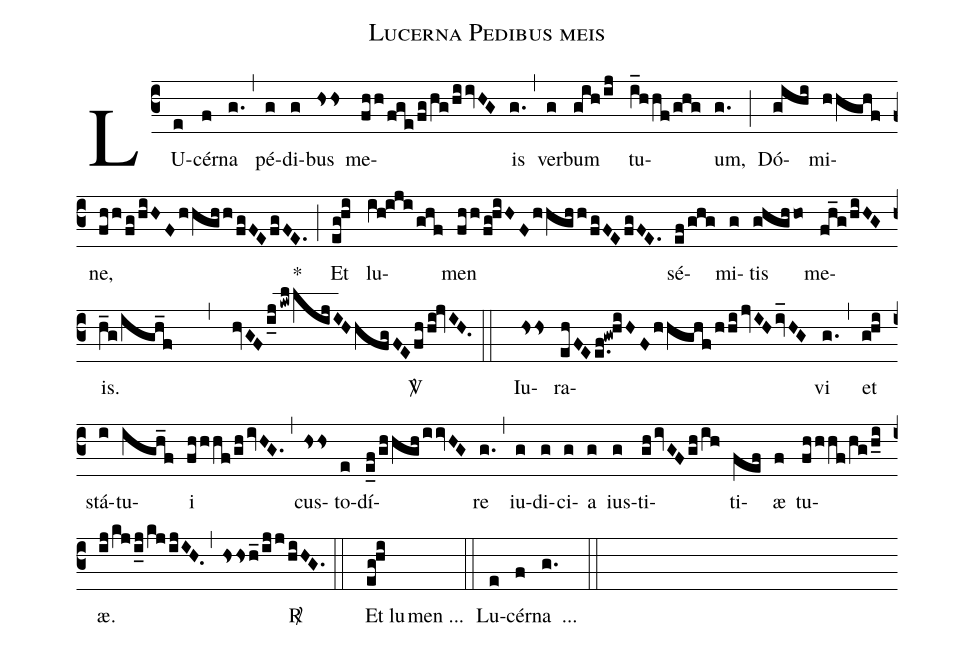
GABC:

name: Lucerna Pedibus meis;
%%
(c3) LU(e)cér(f)na(g.) (,) pé(g)di(g)bus(hss) me(fh/h/fge/fg/hg/hi/ivHG)is(g.)
(,) ver(g)bum(gih/ij) tu(i_h/hf/ghg)um,(g.) (;)
Dó(gihi)mi(h/hghf)ne,(fh/h/fg/hiHF/h/hgh/h/fgFE/fgFE.) * (;) Et(eg!hi)
lu(ih!iji/ghf)men(fhh/fg!hiHF/h/hgh/h/fgFE/fgFE.) sé(ef/ghg)mi(g)tis(ghgh/ho) me(fh_g/hiHG)is.(h_g/igh_f ,
hvGF/i_jkwl/lijIH/hfgFE/fh/hi!jvIH.) (::)
<sp>V/</sp>() Iu(hss)ra(ehFE/e.f!gw!hiHF/h/hghf/h/hijvIH/iv_HG)vi(g.) (,)
et(g!hi) stá(i)tu(igh_f)i(fh/h/hf/gh/ivHG.) (,) cus(hss)to(e)dí(e_f/gh/hghi/ivHG)re(g.) (,) iu(g)di(g)ci(g)a(g) ius(g)ti(ghivGF/gh/ih)ti(fef)æ(f)
tu(fh/h/hf/hg/h_i)æ.(ij/kj/i_j/kj/ijIH.,hss/h_/ij/j/hiHG.) (::) <sp>R/</sp>() Et(eg!hi) lu()men()...() (::)  Lu(e)cér(f)na(g.) ...() (::)
